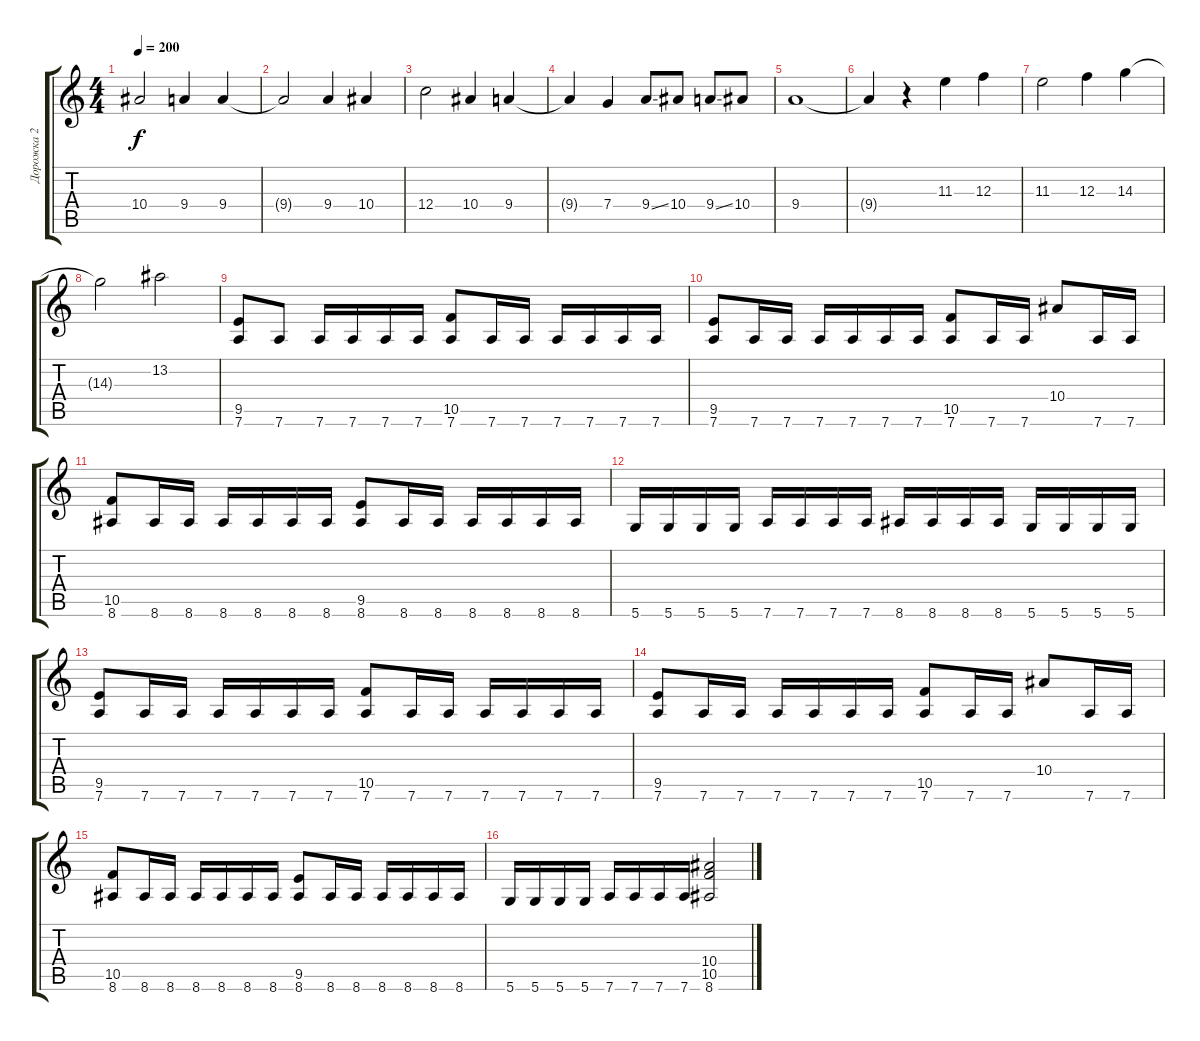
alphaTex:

\track ("Дорожка 2" "Дорожка 2") {instrument distortionguitar}
\staff {score tabs}
\tuning (D4 A3 F3 C3 G2 D2) {hide}
\ts (4 4)
\tempo 200
\clef g2
\ks c
10.4.2{dy f} 9.4.4 9.4.4 |
9.4{t}.2 9.4.4 10.4.4 |
12.4.2 10.4.4 9.4.4 |
9.4{t}.4 7.4.4 9.4{ss}.8 10.4.8 9.4{ss}.8 10.4.8 |
9.4.1 |
9.4{t}.4 r.4 11.3.4 12.3.4 |
11.3.2 12.3.4 14.3.4 |
14.3{t}.2 13.2.2 |
(9.5 7.6).8 7.6.8 7.6.16 7.6.16 7.6.16 7.6.16 (10.5 7.6).8 7.6.16 7.6.16 7.6.16 7.6.16 7.6.16 7.6.16 |
(9.5 7.6).8 7.6.16 7.6.16 7.6.16 7.6.16 7.6.16 7.6.16 (10.5 7.6).8 7.6.16 7.6.16 10.4.8 7.6.16 7.6.16 |
(10.5 8.6).8 8.6.16 8.6.16 8.6.16 8.6.16 8.6.16 8.6.16 (9.5 8.6).8 8.6.16 8.6.16 8.6.16 8.6.16 8.6.16 8.6.16 |
5.6.16 5.6.16 5.6.16 5.6.16 7.6.16 7.6.16 7.6.16 7.6.16 8.6.16 8.6.16 8.6.16 8.6.16 5.6.16 5.6.16 5.6.16 5.6.16 |
(9.5 7.6).8 7.6.16 7.6.16 7.6.16 7.6.16 7.6.16 7.6.16 (10.5 7.6).8 7.6.16 7.6.16 7.6.16 7.6.16 7.6.16 7.6.16 |
(9.5 7.6).8 7.6.16 7.6.16 7.6.16 7.6.16 7.6.16 7.6.16 (10.5 7.6).8 7.6.16 7.6.16 10.4.8 7.6.16 7.6.16 |
(10.5 8.6).8 8.6.16 8.6.16 8.6.16 8.6.16 8.6.16 8.6.16 (9.5 8.6).8 8.6.16 8.6.16 8.6.16 8.6.16 8.6.16 8.6.16 |
5.6.16 5.6.16 5.6.16 5.6.16 7.6.16 7.6.16 7.6.16 7.6.16 (10.4 10.5 8.6).2
